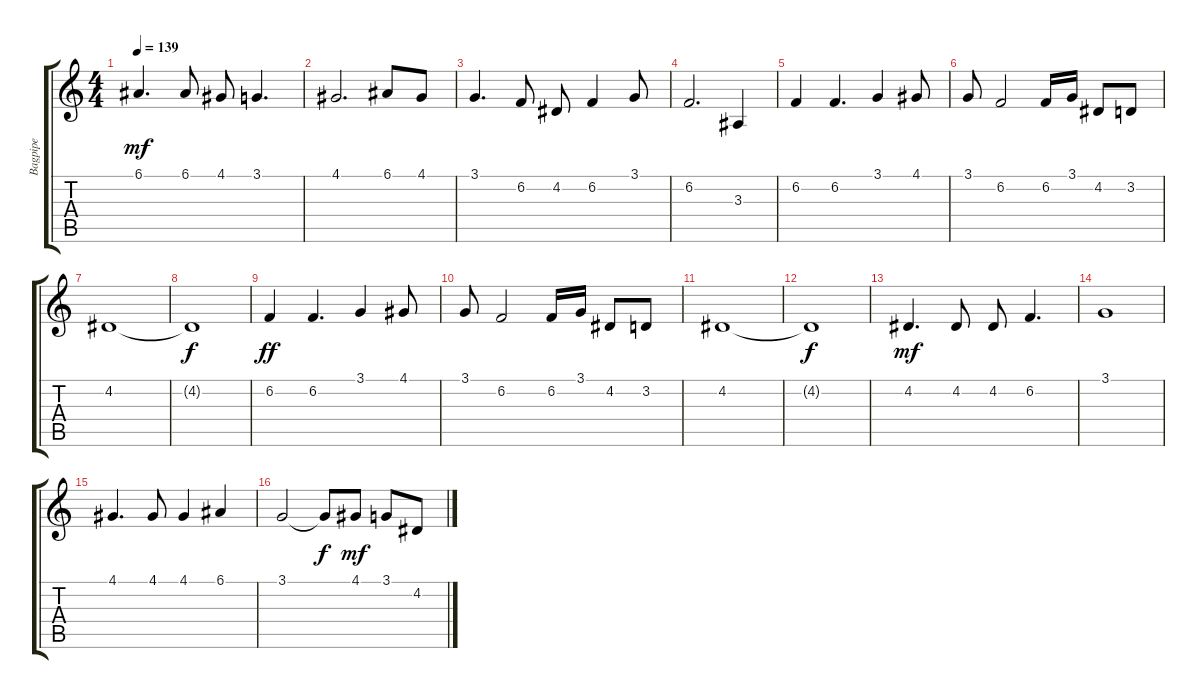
\track ("Bagpipe" "Bagpipe") {solo instrument bagpipe}
\staff {score tabs}
\tuning (E4 B3 G3 D3 A2 E2) {hide}
\ts (4 4)
\tempo 139
\clef g2
\ks c
6.1.4{d dy mf} 6.1.8 4.1.8 3.1.4{d} |
4.1.2{d} 6.1.8 4.1.8 |
3.1.4{d} 6.2.8 4.2.8 6.2.4 3.1.8 |
6.2.2{d} 3.3.4 |
6.2.4 6.2.4{d} 3.1.4 4.1.8 |
3.1.8 6.2.2 6.2.16 3.1.16 4.2.8 3.2.8 |
4.2.1 |
4.2{t}.1{dy f} |
6.2.4{dy ff} 6.2.4{d} 3.1.4 4.1.8 |
3.1.8 6.2.2 6.2.16 3.1.16 4.2.8 3.2.8 |
4.2.1 |
4.2{t}.1{dy f} |
4.2.4{d dy mf} 4.2.8 4.2.8 6.2.4{d} |
3.1.1 |
4.1.4{d} 4.1.8 4.1.4 6.1.4 |
3.1.2 3.1{t}.8{dy f} 4.1.8{dy mf} 3.1.8 4.2.8
